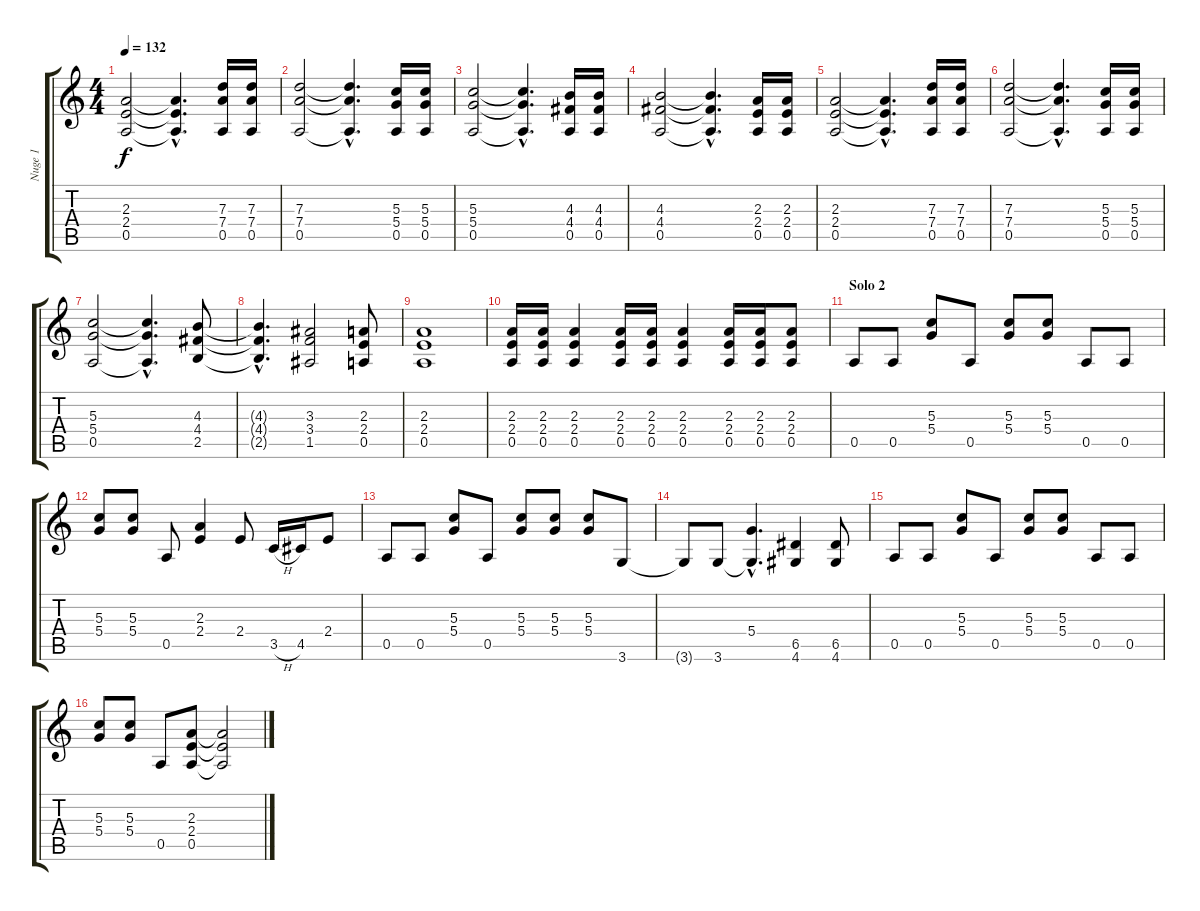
\track ("Nuge 1" "Nuge 1") {instrument distortionguitar}
\staff {score tabs}
\tuning (E4 B3 G3 D3 A2 E2) {hide}
\ts (4 4)
\tempo 132
\clef g2
\ks c
(2.3 2.4 0.5).2{dy f} (2.3{hac t} 2.4{hac t} 0.5{hac t}).4{d} (7.3 7.4 0.5).16 (7.3 7.4 0.5).16 |
(7.3 7.4 0.5).2 (7.3{hac t} 7.4{hac t} 0.5{hac t}).4{d} (5.3 5.4 0.5).16 (5.3 5.4 0.5).16 |
(5.3 5.4 0.5).2 (5.3{hac t} 5.4{hac t} 0.5{hac t}).4{d} (4.3 4.4 0.5).16 (4.3 4.4 0.5).16 |
(4.3 4.4 0.5).2 (4.3{hac t} 4.4{hac t} 0.5{hac t}).4{d} (2.3 2.4 0.5).16 (2.3 2.4 0.5).16 |
(2.3 2.4 0.5).2 (2.3{hac t} 2.4{hac t} 0.5{hac t}).4{d} (7.3 7.4 0.5).16 (7.3 7.4 0.5).16 |
(7.3 7.4 0.5).2 (7.3{hac t} 7.4{hac t} 0.5{hac t}).4{d} (5.3 5.4 0.5).16 (5.3 5.4 0.5).16 |
(5.3 5.4 0.5).2 (5.3{hac t} 5.4{hac t} 0.5{hac t}).4{d} (4.3 4.4 2.5).8 |
(4.3{hac t} 4.4{hac t} 2.5{hac t}).4{d} (3.3 3.4 1.5).2 (2.3 2.4 0.5).8 |
(2.3 2.4 0.5).1 |
(2.3 2.4 0.5).16 (2.3 2.4 0.5).16 (2.3 2.4 0.5).4 (2.3 2.4 0.5).16 (2.3 2.4 0.5).16 (2.3 2.4 0.5).4 (2.3 2.4 0.5).16 (2.3 2.4 0.5).16 (2.3 2.4 0.5).8 |
\section ("" "Solo 2")
0.5.8 0.5.8 (5.3 5.4).8 0.5.8 (5.3 5.4).8 (5.3 5.4).8 0.5.8 0.5.8 |
(5.3 5.4).8 (5.3 5.4).8 0.5.8 (2.3 2.4).4 2.4.8 3.5{h}.16 4.5.16 2.4.8 |
0.5.8 0.5.8 (5.3 5.4).8 0.5.8 (5.3 5.4).8 (5.3 5.4).8 (5.3 5.4).8 3.6.8 |
3.6{t}.8 3.6.8 (5.4{hac} 3.6{hac t}).4{d} (6.5 4.6).4 (6.5 4.6).8 |
0.5.8 0.5.8 (5.3 5.4).8 0.5.8 (5.3 5.4).8 (5.3 5.4).8 0.5.8 0.5.8 |
(5.3 5.4).8 (5.3 5.4).8 0.5.8 (2.3 2.4 0.5).8 (2.3{t} 2.4{t} 0.5{t}).2
